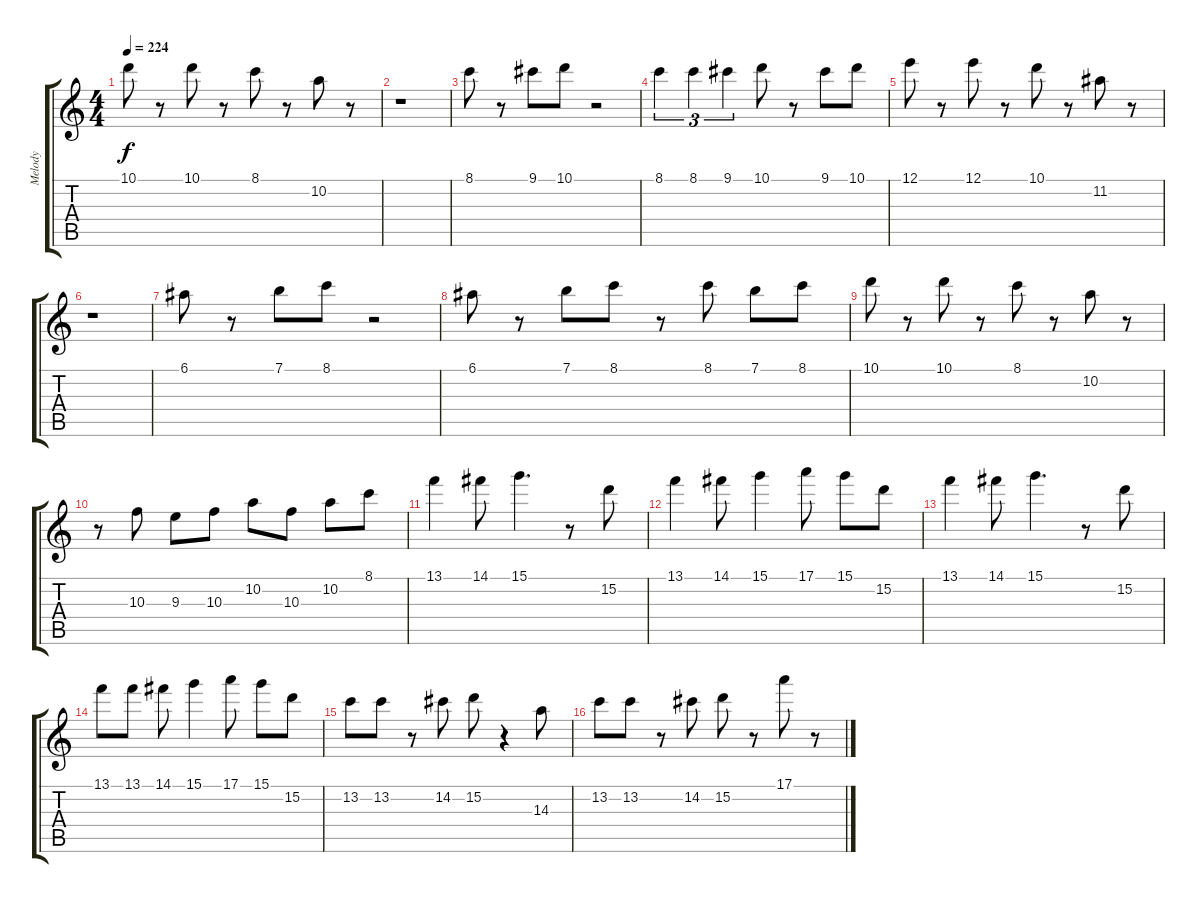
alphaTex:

\track ("Melody" "Melody") {solo instrument overdrivenguitar}
\staff {score tabs}
\tuning (E4 B3 G3 D3 A2 E2) {hide}
\ts (4 4)
\tempo 224
\clef g2
\ks c
10.1.8{dy f} r.8 10.1.8 r.8 8.1.8 r.8 10.2.8 r.8 |
r.1 |
8.1.8 r.8 9.1.8 10.1.8 r.2 |
8.1.4{tu (3 2)} 8.1.4{tu (3 2)} 9.1.4{tu (3 2)} 10.1.8 r.8 9.1.8 10.1.8 |
12.1.8 r.8 12.1.8 r.8 10.1.8 r.8 11.2.8 r.8 |
r.1 |
6.1.8 r.8 7.1.8 8.1.8 r.2 |
6.1.8 r.8 7.1.8 8.1.8 r.8 8.1.8 7.1.8 8.1.8 |
10.1.8 r.8 10.1.8 r.8 8.1.8 r.8 10.2.8 r.8 |
r.8 10.3.8 9.3.8 10.3.8 10.2.8 10.3.8 10.2.8 8.1.8 |
13.1.4 14.1.8 15.1.4{d} r.8 15.2.8 |
13.1.4 14.1.8 15.1.4 17.1.8 15.1.8 15.2.8 |
13.1.4 14.1.8 15.1.4{d} r.8 15.2.8 |
13.1.8 13.1.8 14.1.8 15.1.4 17.1.8 15.1.8 15.2.8 |
13.2.8 13.2.8 r.8 14.2.8 15.2.8 r.4 14.3.8 |
13.2.8 13.2.8 r.8 14.2.8 15.2.8 r.8 17.1.8 r.8
